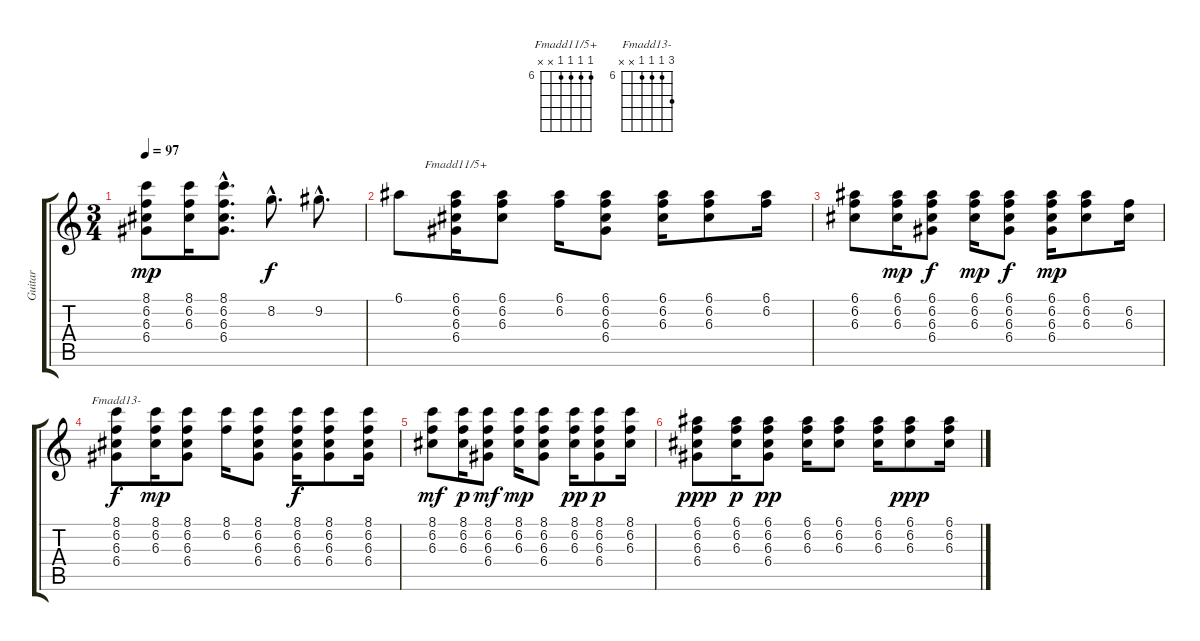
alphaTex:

\track ("Guitar" "Guitar") {instrument acousticguitarsteel}
\staff {score tabs}
\tuning (E4 B3 G3 D3 A2 E2) {hide}
\chord ("Fmadd11/5+" 6 6 6 6 x x) {firstfret 6}
\chord ("Fmadd13-" 8 6 6 6 x x) {firstfret 6}
\ts (3 4)
\tempo 97
\clef g2
\ks c
(8.1 6.2 6.3 6.4).8{dy mp} (8.1 6.2 6.3).16 (8.1{hac} 6.2{hac} 6.3{hac} 6.4{hac}).8{d} 8.2{hac}.8{d dy f} 9.2{hac}.8{d} |
6.1.8 (6.1 6.2 6.3 6.4).16{ch "Fmadd11/5+"} (6.1 6.2 6.3).8 (6.1 6.2).16 (6.1 6.2 6.3 6.4).8 (6.1 6.2 6.3).16 (6.1 6.2 6.3).8 (6.1 6.2).16 |
(6.1 6.2 6.3).8 (6.1 6.2 6.3).16{dy mp} (6.1 6.2 6.3 6.4).8{dy f} (6.1 6.2 6.3).16{dy mp} (6.1 6.2 6.3 6.4).8{dy f} (6.1 6.2 6.3 6.4).16{dy mp} (6.1 6.2 6.3).8 (6.2 6.3).16 |
(8.1 6.2 6.3 6.4).8{ch "Fmadd13-" dy f} (8.1 6.2 6.3).16{dy mp} (8.1 6.2 6.3 6.4).8 (8.1 6.2).16 (8.1 6.2 6.3 6.4).8 (8.1 6.2 6.3 6.4).16{dy f} (8.1 6.2 6.3 6.4).8 (8.1 6.2 6.3 6.4).16 |
(8.1 6.2 6.3).8{dy mf} (8.1 6.2 6.3).16{dy p} (8.1 6.2 6.3 6.4).8{dy mf} (8.1 6.2 6.3).16{dy mp} (8.1 6.2 6.3 6.4).8 (8.1 6.2 6.3).16{dy pp} (8.1 6.2 6.3 6.4).8{dy p} (8.1 6.2 6.3).16 |
(6.1 6.2 6.3 6.4).8{dy ppp} (6.1 6.2 6.3).16{dy p} (6.1 6.2 6.3 6.4).8{dy pp} (6.1 6.2 6.3).16 (6.1 6.2 6.3).8 (6.1 6.2 6.3).16 (6.1 6.2 6.3).8{dy ppp} (6.1 6.2 6.3).16
